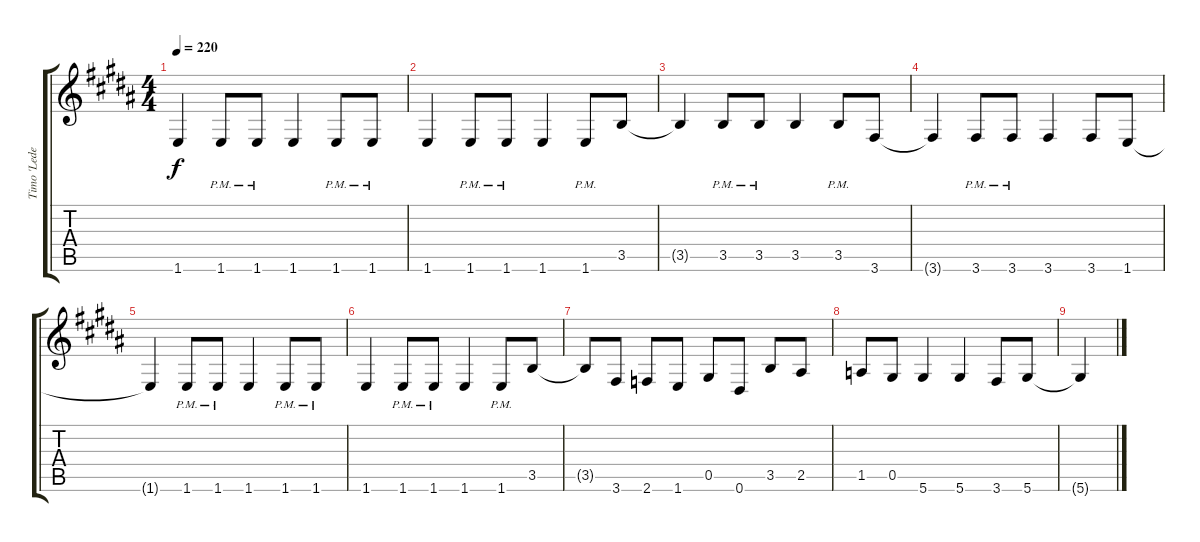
\track ("Timo 'Lede' Lehtinen " "Timo 'Lede") {instrument electricbassfinger}
\staff {score tabs}
\tuning (Eb4 Bb3 Gb3 Db3 Ab2 Eb2) {hide}
\ts (4 4)
\tempo 220
\clef g2
\ks b
1.6{t}.4{dy f} 1.6{pm}.8 1.6{pm}.8 1.6.4 1.6{pm}.8 1.6{pm}.8 |
1.6.4 1.6{pm}.8 1.6{pm}.8 1.6.4 1.6{pm}.8 3.5.8 |
3.5{t}.4 3.5{pm}.8 3.5{pm}.8 3.5.4 3.5{pm}.8 3.6.8 |
3.6{t}.4 3.6{pm}.8 3.6{pm}.8 3.6.4 3.6.8 1.6.8 |
1.6{t}.4 1.6{pm}.8 1.6{pm}.8 1.6.4 1.6{pm}.8 1.6{pm}.8 |
1.6.4 1.6{pm}.8 1.6{pm}.8 1.6.4 1.6{pm}.8 3.5.8 |
3.5{t}.8 3.6.8 2.6.8 1.6.8 0.5.8 0.6.8 3.5.8 2.5.8 |
1.5.8 0.5.8 5.6.4 5.6.4 3.6.8 5.6.8 |
\ks g#minor
5.6{t}.4
